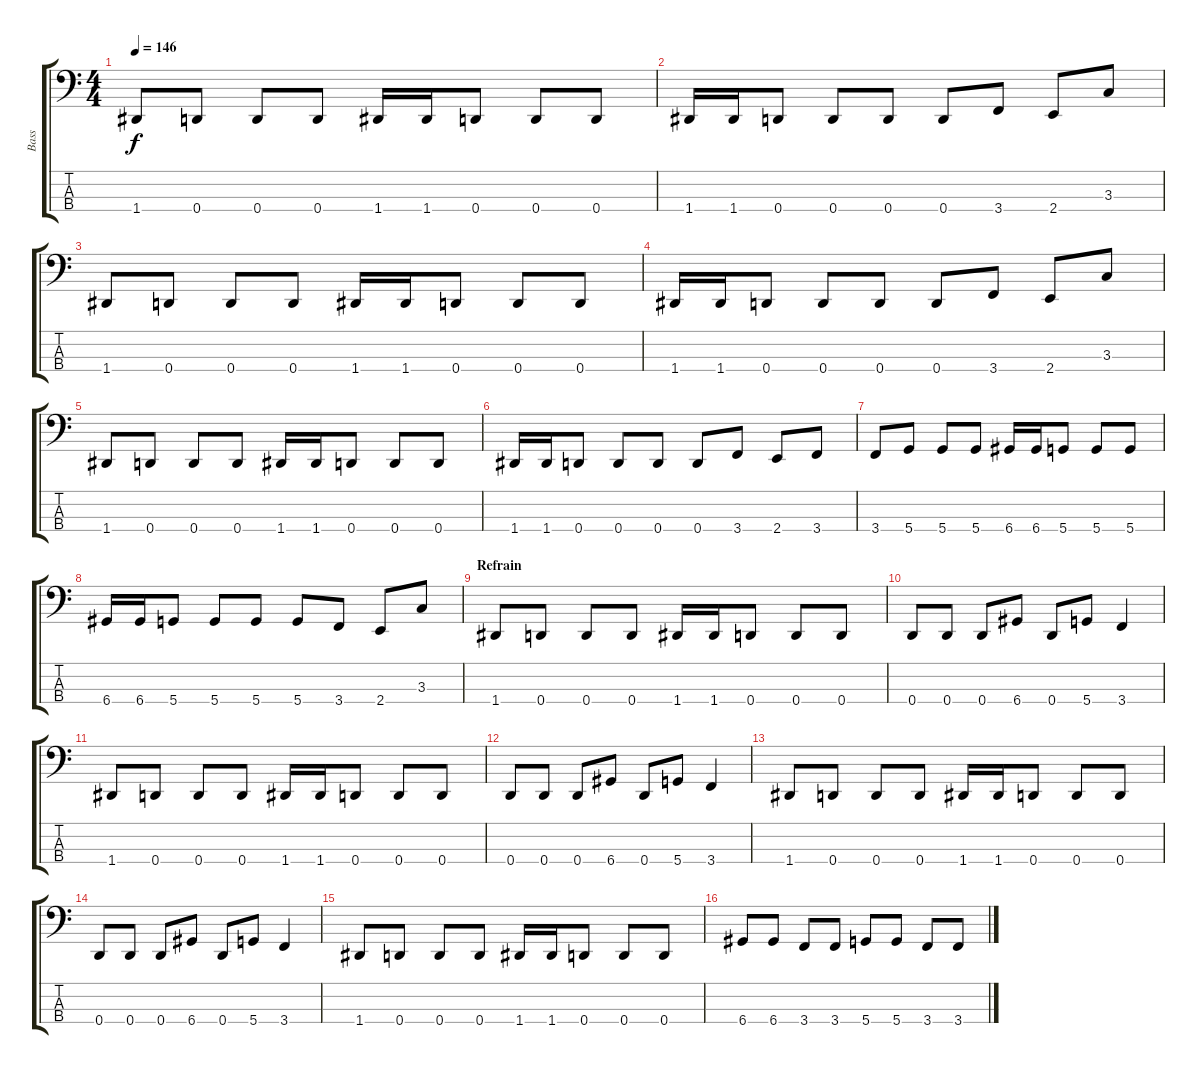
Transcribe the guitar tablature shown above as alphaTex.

\track ("Bass" "Bass") {instrument acousticbass}
\staff {score tabs}
\tuning (G2 D2 A1 D1) {hide}
\ts (4 4)
\tempo 146
\clef f4
\ks c
1.4.8{dy f} 0.4.8 0.4.8 0.4.8 1.4.16 1.4.16 0.4.8 0.4.8 0.4.8 |
1.4.16 1.4.16 0.4.8 0.4.8 0.4.8 0.4.8 3.4.8 2.4.8 3.3.8 |
1.4.8 0.4.8 0.4.8 0.4.8 1.4.16 1.4.16 0.4.8 0.4.8 0.4.8 |
1.4.16 1.4.16 0.4.8 0.4.8 0.4.8 0.4.8 3.4.8 2.4.8 3.3.8 |
1.4.8 0.4.8 0.4.8 0.4.8 1.4.16 1.4.16 0.4.8 0.4.8 0.4.8 |
1.4.16 1.4.16 0.4.8 0.4.8 0.4.8 0.4.8 3.4.8 2.4.8 3.4.8 |
3.4.8 5.4.8 5.4.8 5.4.8 6.4.16 6.4.16 5.4.8 5.4.8 5.4.8 |
6.4.16 6.4.16 5.4.8 5.4.8 5.4.8 5.4.8 3.4.8 2.4.8 3.3.8 |
\section ("" "Refrain")
1.4.8 0.4.8 0.4.8 0.4.8 1.4.16 1.4.16 0.4.8 0.4.8 0.4.8 |
0.4.8 0.4.8 0.4.8 6.4.8 0.4.8 5.4.8 3.4.4 |
1.4.8 0.4.8 0.4.8 0.4.8 1.4.16 1.4.16 0.4.8 0.4.8 0.4.8 |
0.4.8 0.4.8 0.4.8 6.4.8 0.4.8 5.4.8 3.4.4 |
1.4.8 0.4.8 0.4.8 0.4.8 1.4.16 1.4.16 0.4.8 0.4.8 0.4.8 |
0.4.8 0.4.8 0.4.8 6.4.8 0.4.8 5.4.8 3.4.4 |
1.4.8 0.4.8 0.4.8 0.4.8 1.4.16 1.4.16 0.4.8 0.4.8 0.4.8 |
6.4.8 6.4.8 3.4.8 3.4.8 5.4.8 5.4.8 3.4.8 3.4.8
